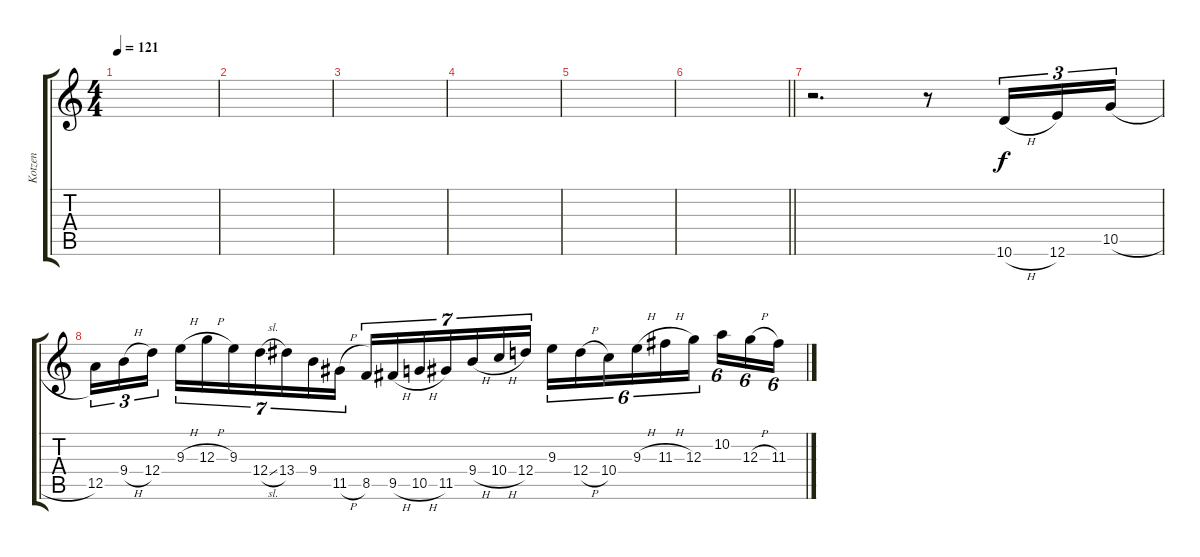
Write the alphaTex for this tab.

\track ("Kotzen" "Kotzen") {instrument overdrivenguitar}
\staff {score tabs}
\tuning (E4 B3 G3 D3 A2 E2) {hide}
\ts (4 4)
\tempo 121
\clef g2
\ks c
|
|
|
|
|
\barLineRight lightlight
|
\section ("" "")
r.2{d} r.8 10.6{h}.16{tu (3 2)} 12.6.16{tu (3 2)} 10.5{h}.16{tu (3 2)} |
12.5.16{tu (3 2)} 9.4{h}.16{tu (3 2)} 12.4.16{tu (3 2) beam splitsecondary} 9.3{h}.16{tu (7 4)} 12.3{h}.16{tu (7 4)} 9.3.16{tu (7 4)} 12.4{sl}.16{tu (7 4)} 13.4.16{tu (7 4)} 9.4.16{tu (7 4)} 11.5{h}.16{tu (7 4) beam splitsecondary} 8.5.16{tu (7 4)} 9.5{h}.16{tu (7 4)} 10.5{h}.16{tu (7 4)} 11.5.16{tu (7 4)} 9.4{h}.16{tu (7 4)} 10.4{h}.16{tu (7 4)} 12.4.16{tu (7 4) beam splitsecondary} 9.3.16{tu (6 4)} 12.4{h}.16{tu (6 4)} 10.4.16{tu (6 4)} 9.3{h}.16{tu (6 4)} 11.3{h}.16{tu (6 4)} 12.3.16{tu (6 4) beam splitsecondary} 10.2.16{tu (6 4)} 12.3{h}.16{tu (6 4)} 11.3.16{tu (6 4)}
